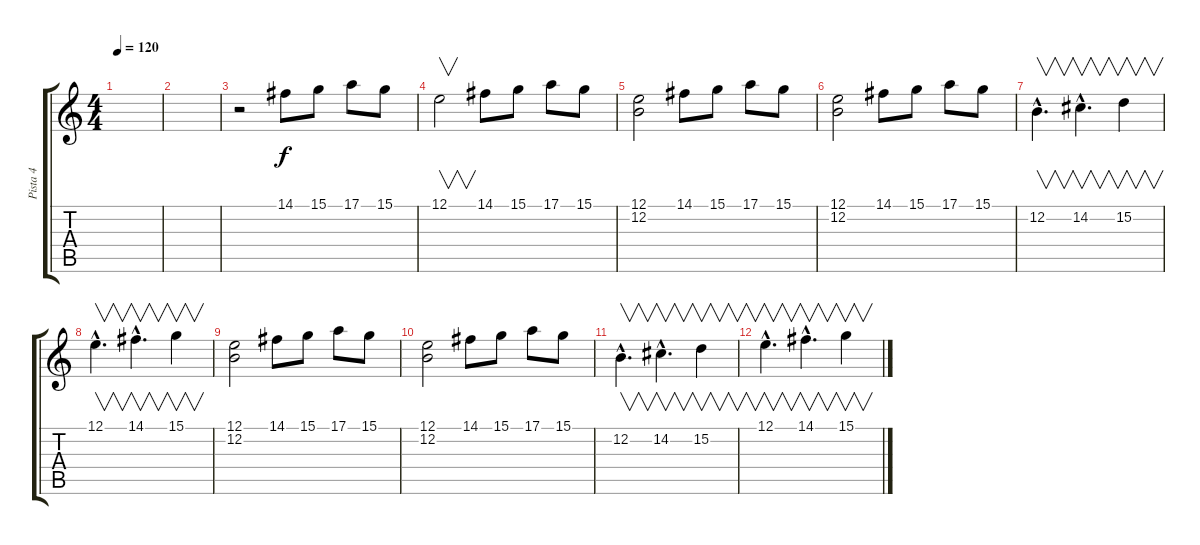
\track ("Pista 4" "Pista 4") {instrument piccolo}
\staff {score tabs}
\tuning (E4 B3 G3 D3 A2 E2) {hide}
\ts (4 4)
\tempo 120
\clef g2
\ks c
|
|
r.2 14.1.8 15.1.8 17.1.8 15.1.8 |
12.1.2{v} 14.1.8 15.1.8 17.1.8 15.1.8 |
(12.1 12.2).2 14.1.8 15.1.8 17.1.8 15.1.8 |
(12.1 12.2).2 14.1.8 15.1.8 17.1.8 15.1.8 |
12.2{hac}.4{v d} 14.2{hac}.4{v d} 15.2.4{v} |
12.1{hac}.4{v d} 14.1{hac}.4{v d} 15.1.4{v} |
(12.1 12.2).2 14.1.8 15.1.8 17.1.8 15.1.8 |
(12.1 12.2).2 14.1.8 15.1.8 17.1.8 15.1.8 |
12.2{hac}.4{v d} 14.2{hac}.4{v d} 15.2.4{v} |
12.1{hac}.4{v d} 14.1{hac}.4{v d} 15.1.4{v}
